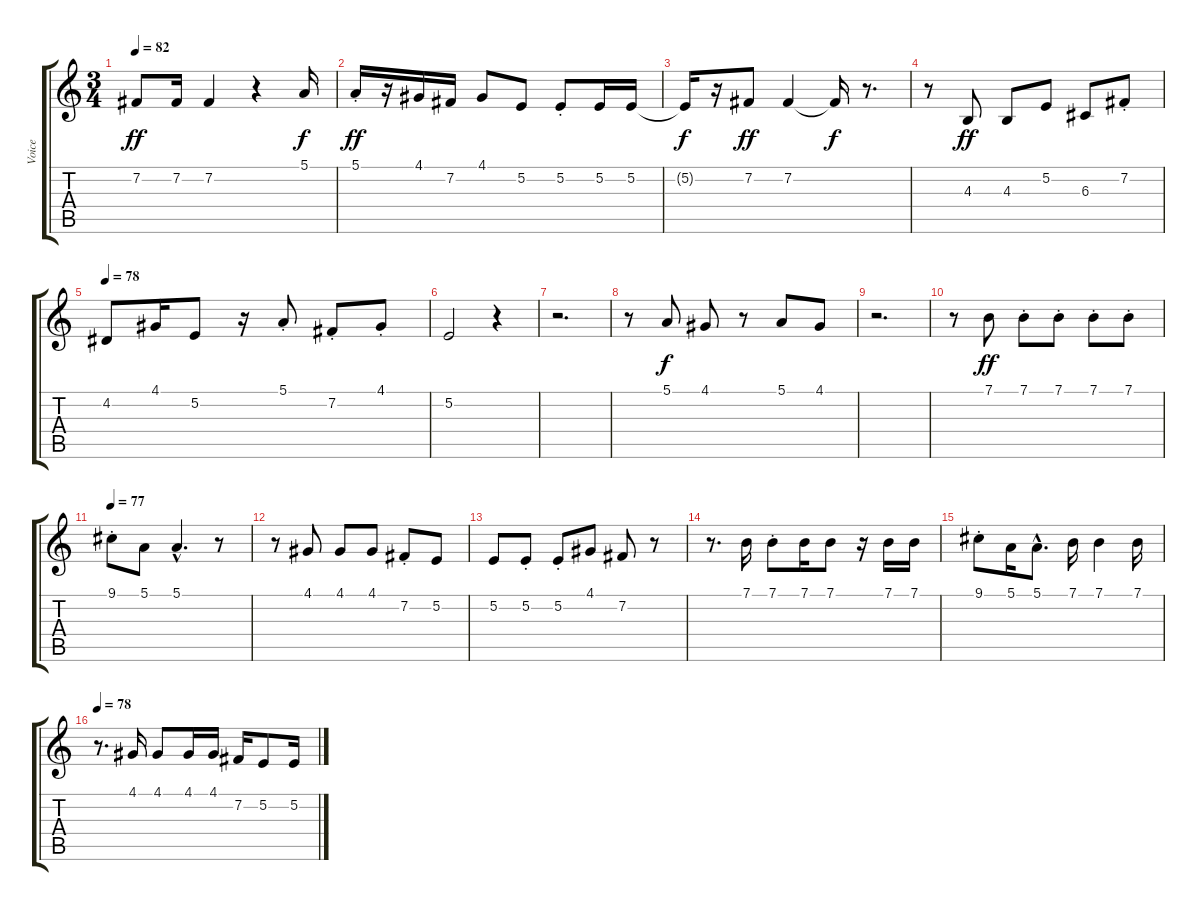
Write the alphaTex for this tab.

\track ("Voice" "Voice") {instrument lead3calliope}
\staff {score tabs}
\tuning (E4 B3 G3 D3 A2 E2) {hide}
\ts (3 4)
\tempo 82
\clef g2
\ks c
7.2.8{dy ff} 7.2.16 7.2.4 r.4 5.1.16{dy f} |
5.1{st}.16{dy ff} r.16 4.1.16 7.2.16 4.1.8 5.2.8 5.2{st}.8 5.2.16 5.2.16 |
5.2{t}.16{dy f} r.16 7.2.8{dy ff} 7.2.4 7.2{t}.16{dy f} r.8{d} |
r.8 4.3.8{dy ff} 4.3.8 5.2.8 6.3.8 7.2{st}.8 |
\tempo 78
4.2.8 4.1.16 5.2.8 r.16 5.1{st}.8 7.2{st}.8 4.1{st}.8 |
5.2.2 r.4 |
r.2{d} |
r.8 5.1.8{dy f} 4.1.8 r.8 5.1.8 4.1.8 |
r.2{d} |
r.8 7.1.8{dy ff} 7.1{st}.8 7.1{st}.8 7.1{st}.8 7.1{st}.8 |
\tempo 77
9.1{st}.8 5.1.8 5.1{hac}.4{d} r.8 |
r.8 4.1.8 4.1.8 4.1.8 7.2{st}.8 5.2.8 |
5.2.8 5.2{st}.8 5.2{st}.8 4.1.8 7.2.8 r.8 |
r.8{d} 7.1.16 7.1{st}.8 7.1.16 7.1.8 r.16 7.1.16 7.1.16 |
9.1{st}.8 5.1.16 5.1{hac}.8{d} 7.1.16 7.1.4 7.1.16 |
\tempo 78
r.8{d} 4.1.16 4.1.8 4.1.16 4.1.16 7.2.16 5.2.8 5.2.16
